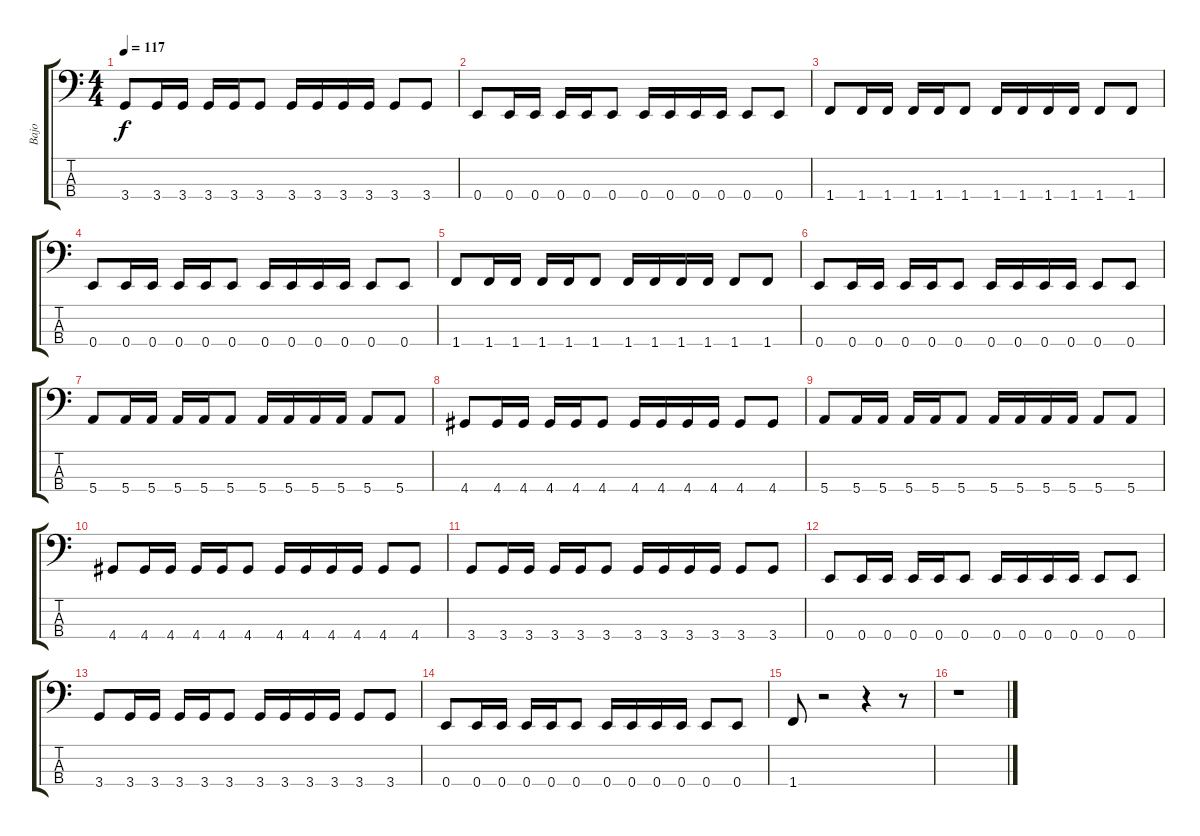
\track ("Bajo" "Bajo") {instrument electricbasspick}
\staff {score tabs}
\tuning (G2 D2 A1 E1) {hide}
\ts (4 4)
\tempo 117
\clef f4
\ks c
3.4.8{dy f} 3.4.16 3.4.16 3.4.16 3.4.16 3.4.8 3.4.16 3.4.16 3.4.16 3.4.16 3.4.8 3.4.8 |
0.4.8 0.4.16 0.4.16 0.4.16 0.4.16 0.4.8 0.4.16 0.4.16 0.4.16 0.4.16 0.4.8 0.4.8 |
1.4.8 1.4.16 1.4.16 1.4.16 1.4.16 1.4.8 1.4.16 1.4.16 1.4.16 1.4.16 1.4.8 1.4.8 |
0.4.8 0.4.16 0.4.16 0.4.16 0.4.16 0.4.8 0.4.16 0.4.16 0.4.16 0.4.16 0.4.8 0.4.8 |
1.4.8 1.4.16 1.4.16 1.4.16 1.4.16 1.4.8 1.4.16 1.4.16 1.4.16 1.4.16 1.4.8 1.4.8 |
0.4.8 0.4.16 0.4.16 0.4.16 0.4.16 0.4.8 0.4.16 0.4.16 0.4.16 0.4.16 0.4.8 0.4.8 |
5.4.8 5.4.16 5.4.16 5.4.16 5.4.16 5.4.8 5.4.16 5.4.16 5.4.16 5.4.16 5.4.8 5.4.8 |
4.4.8 4.4.16 4.4.16 4.4.16 4.4.16 4.4.8 4.4.16 4.4.16 4.4.16 4.4.16 4.4.8 4.4.8 |
5.4.8 5.4.16 5.4.16 5.4.16 5.4.16 5.4.8 5.4.16 5.4.16 5.4.16 5.4.16 5.4.8 5.4.8 |
4.4.8 4.4.16 4.4.16 4.4.16 4.4.16 4.4.8 4.4.16 4.4.16 4.4.16 4.4.16 4.4.8 4.4.8 |
3.4.8 3.4.16 3.4.16 3.4.16 3.4.16 3.4.8 3.4.16 3.4.16 3.4.16 3.4.16 3.4.8 3.4.8 |
0.4.8 0.4.16 0.4.16 0.4.16 0.4.16 0.4.8 0.4.16 0.4.16 0.4.16 0.4.16 0.4.8 0.4.8 |
3.4.8 3.4.16 3.4.16 3.4.16 3.4.16 3.4.8 3.4.16 3.4.16 3.4.16 3.4.16 3.4.8 3.4.8 |
0.4.8 0.4.16 0.4.16 0.4.16 0.4.16 0.4.8 0.4.16 0.4.16 0.4.16 0.4.16 0.4.8 0.4.8 |
1.4.8 r.2 r.4 r.8 |
r.1
